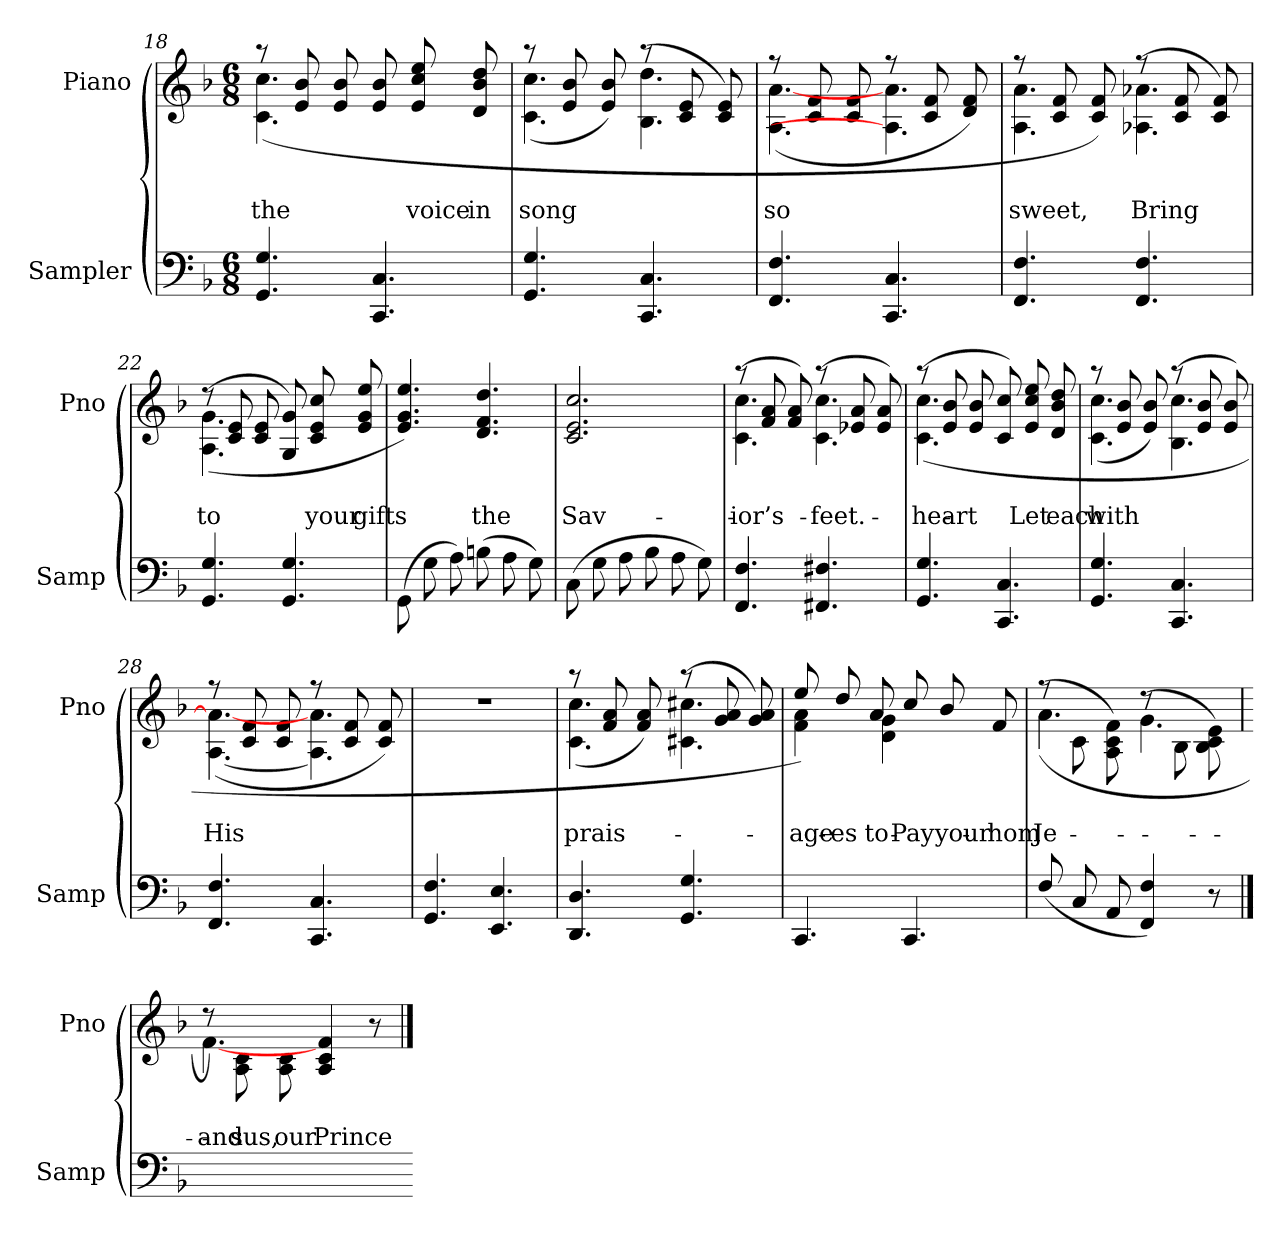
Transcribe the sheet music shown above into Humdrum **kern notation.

**kern	**kern	**text	**text
*part2	*part1	*part1	*part1
*staff2	*staff1	*staff1	*staff1
*I"Sampler	*I"Piano	*	*
*I'Samp	*I'Pno	*	*
*clefF4	*clefG2	*	*
*k[b-]	*k[b-]	*	*
*F:	*F:	*	*
*M6/8	*M6/8	*	*
=18	=18	=18	=18
*	*^	*	*
4.GG 4.G	8r	(4.c 4.cc	.	the
.	8e/ 8b-/	.	.	.
.	8e/ 8b-/	.	.	.
4.CC 4.C	8e/ 8b-/	4.ryy	.	.
.	8e 8cc 8ee	.	.	voice
.	8d 8b- 8dd	.	.	in
=19	=19	=19	=19	=19
4.GG 4.G	8r	(4.c 4.cc	.	song
.	8e/ 8b-/	.	.	.
.	8e/ 8b-/)	.	.	.
4.CC 4.C	(8r	4.B- 4.dd	.	.
.	8c/ 8e/	.	.	.
.	8c/ 8e/)	.	.	.
=20	=20	=20	=20	=20
4.FF 4.F	8r	(4.A [4.a	.	so
.	8c/ 8f/	.	.	.
.	8c/ 8f/	.	.	.
4.CC 4.C	8r	4.A] 4.a	.	.
.	8c/ 8f/	.	.	.
.	8d/ 8f/)	.	.	.
=21	=21	=21	=21	=21
4.FF 4.F	8r	4.A 4.a	.	sweet,
.	8c/ 8f/	.	.	.
.	8c/ 8f/)	.	.	.
4.FF 4.F	(8r	4.A-X 4.a-X	.	Bring
.	8c/ 8f/	.	.	.
.	8c/ 8f/)	.	.	.
=22	=22	=22	=22	=22
4.GG 4.G	(8r	(4.A 4.g	.	to
.	8c/ 8e/	.	.	.
.	8c/ 8e/	.	.	.
4.GG 4.G	8G/ 8g/)	4.ryy	.	.
.	8c 8e 8cc	.	.	your
.	8e 8g 8ee	.	.	gifts
*	*v	*v	*	*
=23	=23	=23	=23
(8GG\	4.e 4.g 4.ee)	.	.
8G\	.	.	.
8A\)	.	.	.
(8Bn\	4.d 4.f 4.dd	.	the
8A\	.	.	.
8G\)	.	.	.
=24	=24	=24	=24
(8C\	2.c 2.e 2.cc	.	Sav-
8G\	.	.	.
8A\	.	.	.
8B-\	.	.	.
8A\	.	.	.
8G\)	.	.	.
=25	=25	=25	=25
*	*^	*	*
4.FF 4.F	(8r	4.c 4.cc	.	-ior’s
.	8f/ 8a/	.	.	.
.	8f/ 8a/)	.	.	.
4.FF#X 4.F#X	(8r	4.c 4.cc	.	feet.
.	8e-X/ 8a/	.	.	.
.	8e-/ 8a/)	.	.	.
=26	=26	=26	=26	=26
4.GG 4.G	(8r	(4.c 4.cc	.	heart
.	8e/ 8b-/	.	.	.
.	8e/ 8b-/	.	.	.
4.CC 4.C	8c 8cc)	4.ryy	.	.
.	8e/ 8cc/ 8ee/	.	.	Let
.	8d/ 8b-/ 8dd/	.	.	each
=27	=27	=27	=27	=27
4.GG 4.G	8r	(4.c 4.cc	.	with
.	8e/ 8b-/	.	.	.
.	8e/ 8b-/)	.	.	.
4.CC 4.C	(8r	4.B- 4.cc	.	.
.	8e/ 8b-/	.	.	.
.	8e/ 8b-/)	.	.	.
=28	=28	=28	=28	=28
4.FF 4.F	8r	([4.A 4.a_	.	His
.	8c/ 8f/	.	.	.
.	8c/ 8f/	.	.	.
4.CC 4.C	8r	4.A] 4.a	.	.
.	8c/ 8f/	.	.	.
.	8c/ 8f/)	.	.	.
*	*v	*v	*	*
=29	=29	=29	=29
4.GG 4.F	2.r	.	.
4.EE 4.E	.	.	.
=30	=30	=30	=30
*	*^	*	*
4.DD 4.D	8r	(4.c 4.cc	.	prais-
.	8f/ 8a/	.	.	.
.	8f/ 8a/)	.	.	.
4.GG 4.G	(8r	4.c#X 4.cc#X	.	.
.	8g/ 8a/	.	.	.
.	8g/ 8a/)	.	.	.
=31	=31	=31	=31	=31
4.CC	8ee/)	4f 4a	.	-age
.	8dd/	.	.	-es
.	8a	4d 4g	.	to
4.CC	8cc/	.	.	Pay
.	8b-/	4ryy	.	your
.	8f	.	.	hom-
=32	=32	=32	=32	=32
(8F/	(8r	(4.a	.	Je-
8C/	8c\	.	.	.
8AA/	8A\ 8c\ 8f\)	.	.	.
4FF 4F)	(8r	4.g	.	.
.	8B-\	.	.	.
8r	8B-\ 8c\ 8e\)	.	.	.
==33	=33	=33	=33	=33
2.ryy	8r)	[4.f	.	and
.	8A\ 8c\	.	.	-sus,
.	8A\ 8c\	.	.	our
.	4A 4c 4f	4.ryy	.	Prince
.	8r	.	.	.
*	*v	*v	*	*
=	==	==	==
*-	*-	*-	*-
